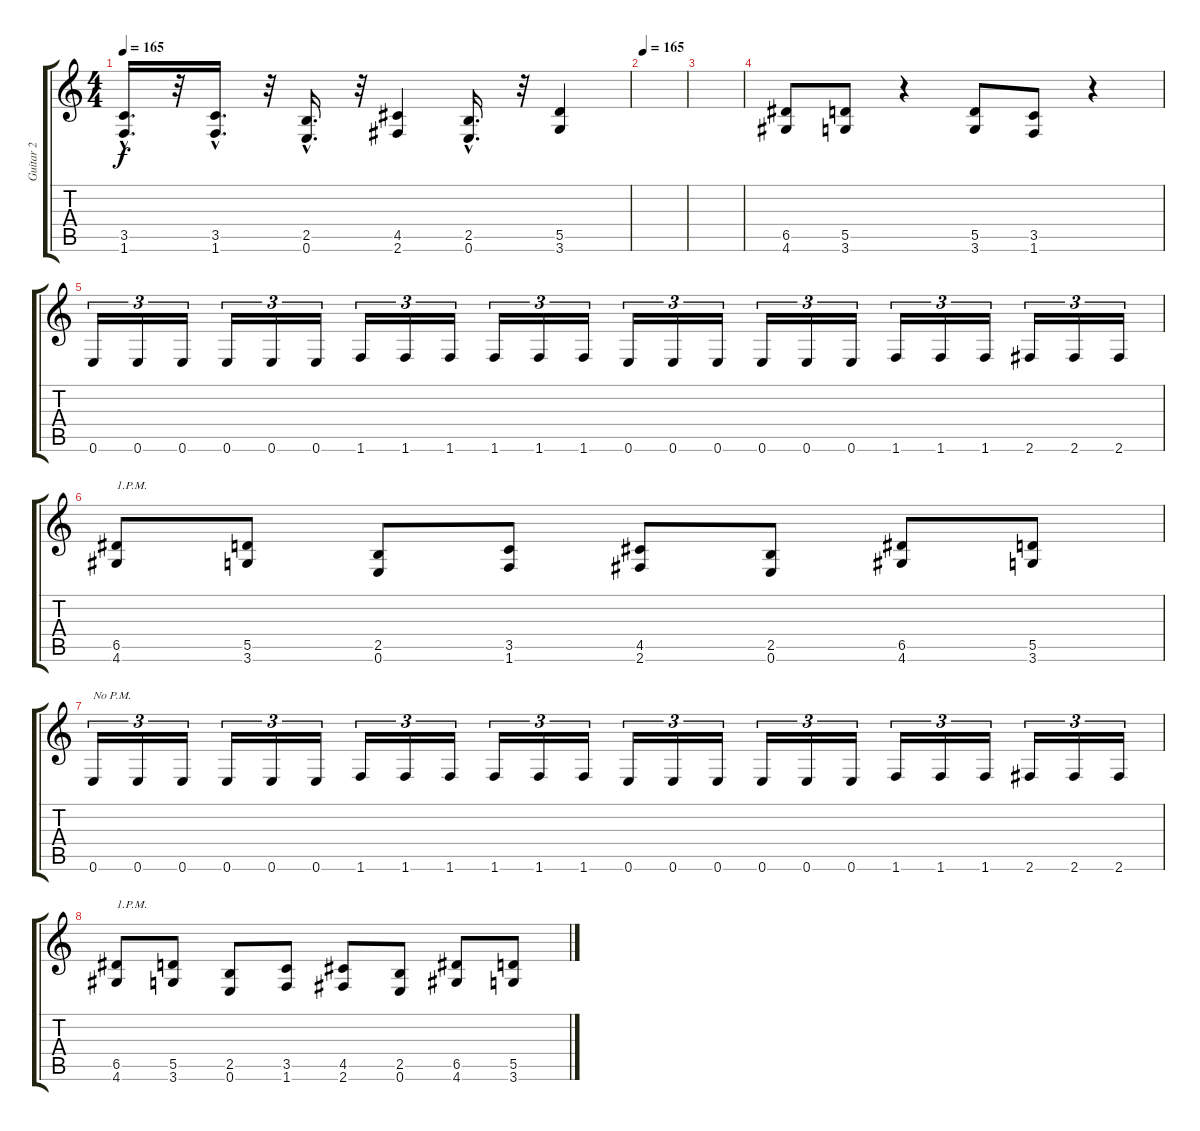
\track ("Guitar 2" "Guitar 2") {instrument distortionguitar}
\staff {score tabs}
\tuning (E4 B3 G3 D3 A2 E2) {hide}
\ts (4 4)
\tempo 165
\clef g2
\ks c
(3.5{hac} 1.6{hac}).16{d dy f} r.32 (3.5{hac} 1.6{hac}).16{d} r.32 (2.5{hac} 0.6{hac}).16{d} r.32 (4.5 2.6).4 (2.5{hac} 0.6{hac}).16{d} r.32 (5.5 3.6).4 |
\tempo 165
|
|
(6.5 4.6).8 (5.5 3.6).8 r.4 (5.5 3.6).8 (3.5 1.6).8 r.4 |
0.6.16{tu (3 2)} 0.6.16{tu (3 2)} 0.6.16{tu (3 2)} 0.6.16{tu (3 2)} 0.6.16{tu (3 2)} 0.6.16{tu (3 2)} 1.6.16{tu (3 2)} 1.6.16{tu (3 2)} 1.6.16{tu (3 2)} 1.6.16{tu (3 2)} 1.6.16{tu (3 2)} 1.6.16{tu (3 2)} 0.6.16{tu (3 2)} 0.6.16{tu (3 2)} 0.6.16{tu (3 2)} 0.6.16{tu (3 2)} 0.6.16{tu (3 2)} 0.6.16{tu (3 2)} 1.6.16{tu (3 2)} 1.6.16{tu (3 2)} 1.6.16{tu (3 2)} 2.6.16{tu (3 2)} 2.6.16{tu (3 2)} 2.6.16{tu (3 2)} |
(6.5 4.6).8{txt "1.P.M."} (5.5 3.6).8 (2.5 0.6).8 (3.5 1.6).8 (4.5 2.6).8 (2.5 0.6).8 (6.5 4.6).8 (5.5 3.6).8 |
0.6.16{tu (3 2) txt "No P.M."} 0.6.16{tu (3 2)} 0.6.16{tu (3 2)} 0.6.16{tu (3 2)} 0.6.16{tu (3 2)} 0.6.16{tu (3 2)} 1.6.16{tu (3 2)} 1.6.16{tu (3 2)} 1.6.16{tu (3 2)} 1.6.16{tu (3 2)} 1.6.16{tu (3 2)} 1.6.16{tu (3 2)} 0.6.16{tu (3 2)} 0.6.16{tu (3 2)} 0.6.16{tu (3 2)} 0.6.16{tu (3 2)} 0.6.16{tu (3 2)} 0.6.16{tu (3 2)} 1.6.16{tu (3 2)} 1.6.16{tu (3 2)} 1.6.16{tu (3 2)} 2.6.16{tu (3 2)} 2.6.16{tu (3 2)} 2.6.16{tu (3 2)} |
(6.5 4.6).8{txt "1.P.M."} (5.5 3.6).8 (2.5 0.6).8 (3.5 1.6).8 (4.5 2.6).8 (2.5 0.6).8 (6.5 4.6).8 (5.5 3.6).8
